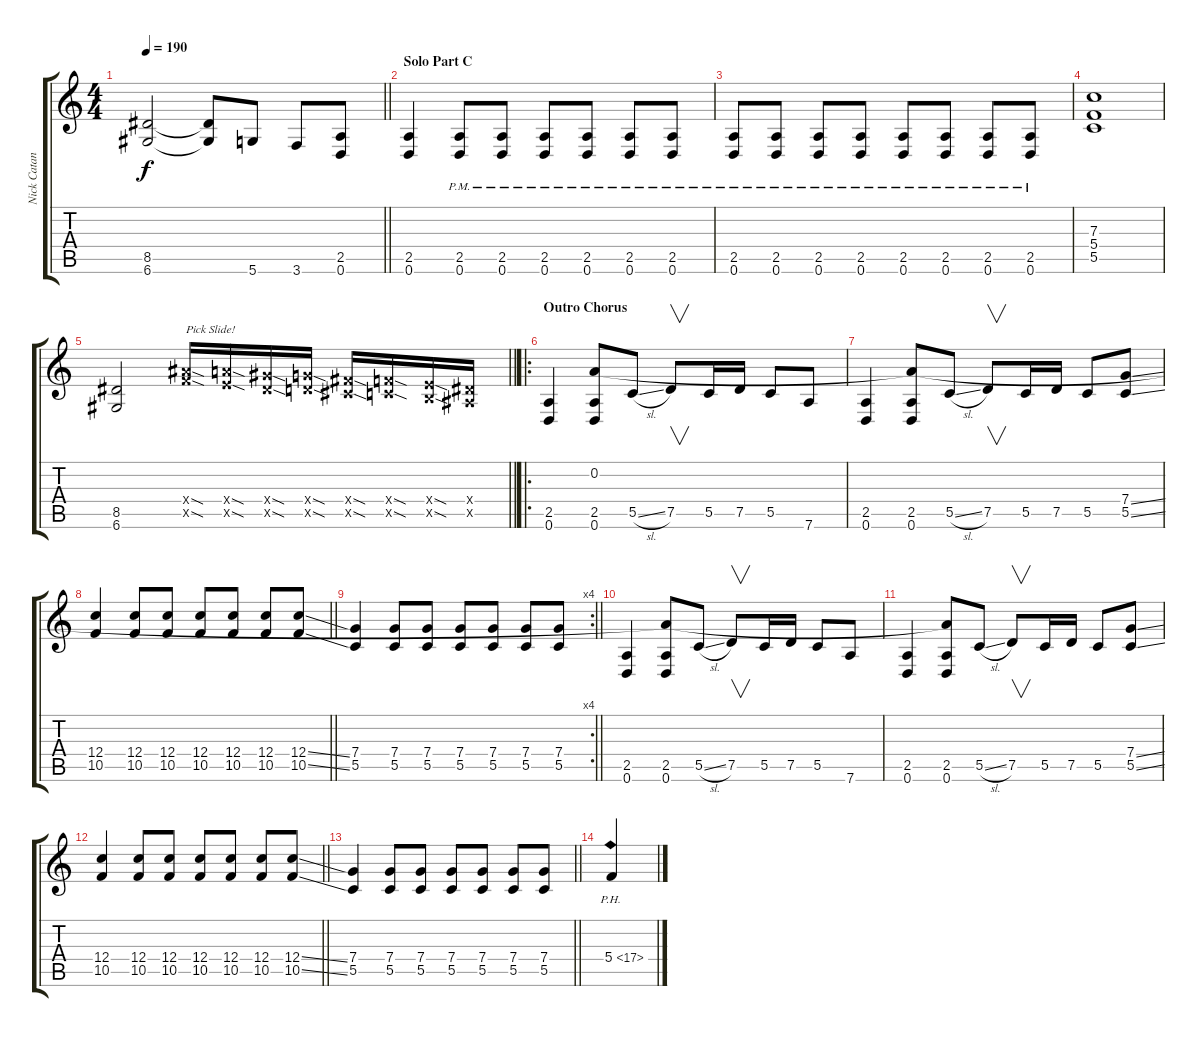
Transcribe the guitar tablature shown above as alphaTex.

\track ("Nick Catanase" "Nick Catan") {instrument distortionguitar}
\staff {score tabs}
\tuning (D4 A3 F3 C3 G2 D2) {hide}
\ts (4 4)
\tempo 190
\clef g2
\barLineRight lightlight
\ks c
(8.5 6.6).2{dy f} (8.5{t} 6.6{t}).8 5.6.8 3.6.8 (2.5 0.6).8 |
\section ("" "Solo Part C")
(2.5 0.6).4 (2.5{pm} 0.6{pm}).8 (2.5{pm} 0.6{pm}).8 (2.5{pm} 0.6{pm}).8 (2.5{pm} 0.6{pm}).8 (2.5{pm} 0.6{pm}).8 (2.5{pm} 0.6{pm}).8 |
(2.5{pm} 0.6{pm}).8 (2.5{pm} 0.6{pm}).8 (2.5{pm} 0.6{pm}).8 (2.5{pm} 0.6{pm}).8 (2.5{pm} 0.6{pm}).8 (2.5{pm} 0.6{pm}).8 (2.5{pm} 0.6{pm}).8 (2.5{pm} 0.6{pm}).8 |
(7.3 5.4 5.5).1 |
\barLineRight lightlight
(8.5 6.6).2 (10.4{sod x} 10.5{sod x}).16{txt "Pick Slide!"} (9.4{sod x} 9.5{sod x}).16 (8.4{sod x} 8.5{sod x}).16 (7.4{sod x} 7.5{sod x}).16 (6.4{sod x} 6.5{sod x}).16 (5.4{sod x} 5.5{sod x}).16 (4.4{sod x} 4.5{sod x}).16 (3.4{x} 3.5{x}).16 |
\ro
\section ("" "Outro Chorus")
(2.5 0.6).4 (0.2 2.5 0.6).8 5.5{sl}.8 7.5.8{v} 5.5.16 7.5.16 5.5.8 7.6.8 |
(2.5 0.6).4 (0.2{t} 2.5 0.6).8 5.5{sl}.8 7.5.8{v} 5.5.16 7.5.16 5.5.8 (7.4{ss} 5.5{ss}).8 |
\barLineRight lightlight
(12.4 10.5).4 (12.4 10.5).8 (12.4 10.5).8 (12.4 10.5).8 (12.4 10.5).8 (12.4 10.5).8 (12.4{ss} 10.5{ss}).8 |
\rc 4
\barLineRight lightlight
(7.4 5.5).4 (7.4 5.5).8 (7.4 5.5).8 (7.4 5.5).8 (7.4 5.5).8 (7.4 5.5).8 (7.4 5.5).8 |
(2.5 0.6).4 (0.2{t} 2.5 0.6).8 5.5{sl}.8 7.5.8{v} 5.5.16 7.5.16 5.5.8 7.6.8 |
(2.5 0.6).4 (0.2{t} 2.5 0.6).8 5.5{sl}.8 7.5.8{v} 5.5.16 7.5.16 5.5.8 (7.4{ss} 5.5{ss}).8 |
\barLineRight lightlight
(12.4 10.5).4 (12.4 10.5).8 (12.4 10.5).8 (12.4 10.5).8 (12.4 10.5).8 (12.4 10.5).8 (12.4{ss} 10.5{ss}).8 |
\barLineRight lightlight
(7.4 5.5).4 (7.4 5.5).8 (7.4 5.5).8 (7.4 5.5).8 (7.4 5.5).8 (7.4 5.5).8 (7.4 5.5).8 |
5.4{ph 12}.4
